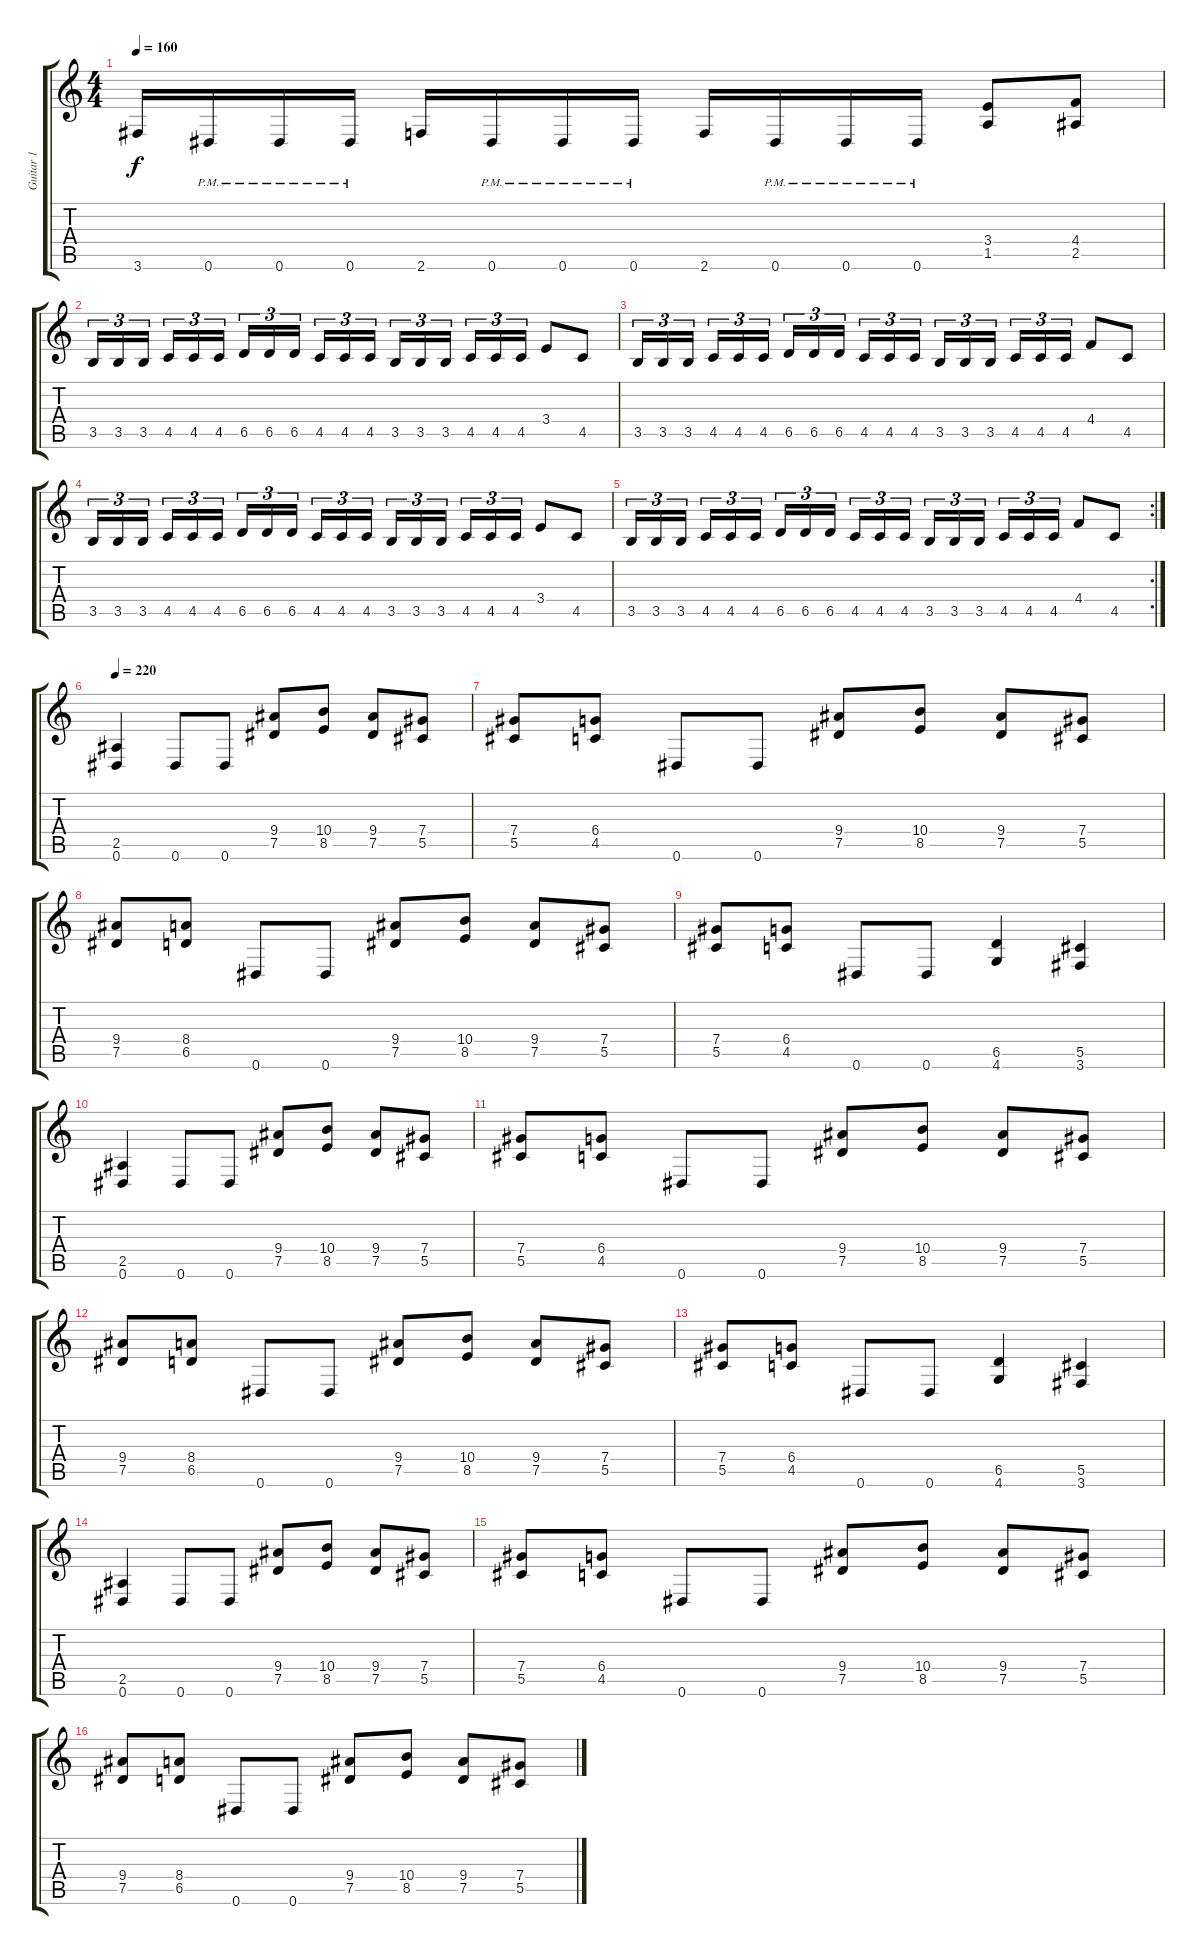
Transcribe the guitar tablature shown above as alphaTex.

\track ("Guitar 1" "Guitar 1") {instrument distortionguitar}
\staff {score tabs}
\tuning (Eb4 Bb3 Gb3 Db3 Ab2 Eb2) {hide}
\ts (4 4)
\tempo 160
\clef g2
\ks c
3.6.16{dy f} 0.6{pm}.16 0.6{pm}.16 0.6{pm}.16 2.6.16 0.6{pm}.16 0.6{pm}.16 0.6{pm}.16 2.6.16 0.6{pm}.16 0.6{pm}.16 0.6{pm}.16 (3.4 1.5).8 (4.4 2.5).8 |
3.5.16{tu (3 2)} 3.5.16{tu (3 2)} 3.5.16{tu (3 2)} 4.5.16{tu (3 2)} 4.5.16{tu (3 2)} 4.5.16{tu (3 2)} 6.5.16{tu (3 2)} 6.5.16{tu (3 2)} 6.5.16{tu (3 2)} 4.5.16{tu (3 2)} 4.5.16{tu (3 2)} 4.5.16{tu (3 2)} 3.5.16{tu (3 2)} 3.5.16{tu (3 2)} 3.5.16{tu (3 2)} 4.5.16{tu (3 2)} 4.5.16{tu (3 2)} 4.5.16{tu (3 2)} 3.4.8 4.5.8 |
3.5.16{tu (3 2)} 3.5.16{tu (3 2)} 3.5.16{tu (3 2)} 4.5.16{tu (3 2)} 4.5.16{tu (3 2)} 4.5.16{tu (3 2)} 6.5.16{tu (3 2)} 6.5.16{tu (3 2)} 6.5.16{tu (3 2)} 4.5.16{tu (3 2)} 4.5.16{tu (3 2)} 4.5.16{tu (3 2)} 3.5.16{tu (3 2)} 3.5.16{tu (3 2)} 3.5.16{tu (3 2)} 4.5.16{tu (3 2)} 4.5.16{tu (3 2)} 4.5.16{tu (3 2)} 4.4.8 4.5.8 |
3.5.16{tu (3 2)} 3.5.16{tu (3 2)} 3.5.16{tu (3 2)} 4.5.16{tu (3 2)} 4.5.16{tu (3 2)} 4.5.16{tu (3 2)} 6.5.16{tu (3 2)} 6.5.16{tu (3 2)} 6.5.16{tu (3 2)} 4.5.16{tu (3 2)} 4.5.16{tu (3 2)} 4.5.16{tu (3 2)} 3.5.16{tu (3 2)} 3.5.16{tu (3 2)} 3.5.16{tu (3 2)} 4.5.16{tu (3 2)} 4.5.16{tu (3 2)} 4.5.16{tu (3 2)} 3.4.8 4.5.8 |
\rc 2
3.5.16{tu (3 2)} 3.5.16{tu (3 2)} 3.5.16{tu (3 2)} 4.5.16{tu (3 2)} 4.5.16{tu (3 2)} 4.5.16{tu (3 2)} 6.5.16{tu (3 2)} 6.5.16{tu (3 2)} 6.5.16{tu (3 2)} 4.5.16{tu (3 2)} 4.5.16{tu (3 2)} 4.5.16{tu (3 2)} 3.5.16{tu (3 2)} 3.5.16{tu (3 2)} 3.5.16{tu (3 2)} 4.5.16{tu (3 2)} 4.5.16{tu (3 2)} 4.5.16{tu (3 2)} 4.4.8 4.5.8 |
\tempo 220
(2.5 0.6).4 0.6.8 0.6.8 (9.4 7.5).8 (10.4 8.5).8 (9.4 7.5).8 (7.4 5.5).8 |
(7.4 5.5).8 (6.4 4.5).8 0.6.8 0.6.8 (9.4 7.5).8 (10.4 8.5).8 (9.4 7.5).8 (7.4 5.5).8 |
(9.4 7.5).8 (8.4 6.5).8 0.6.8 0.6.8 (9.4 7.5).8 (10.4 8.5).8 (9.4 7.5).8 (7.4 5.5).8 |
(7.4 5.5).8 (6.4 4.5).8 0.6.8 0.6.8 (6.5 4.6).4 (5.5 3.6).4 |
(2.5 0.6).4 0.6.8 0.6.8 (9.4 7.5).8 (10.4 8.5).8 (9.4 7.5).8 (7.4 5.5).8 |
(7.4 5.5).8 (6.4 4.5).8 0.6.8 0.6.8 (9.4 7.5).8 (10.4 8.5).8 (9.4 7.5).8 (7.4 5.5).8 |
(9.4 7.5).8 (8.4 6.5).8 0.6.8 0.6.8 (9.4 7.5).8 (10.4 8.5).8 (9.4 7.5).8 (7.4 5.5).8 |
(7.4 5.5).8 (6.4 4.5).8 0.6.8 0.6.8 (6.5 4.6).4 (5.5 3.6).4 |
(2.5 0.6).4 0.6.8 0.6.8 (9.4 7.5).8 (10.4 8.5).8 (9.4 7.5).8 (7.4 5.5).8 |
(7.4 5.5).8 (6.4 4.5).8 0.6.8 0.6.8 (9.4 7.5).8 (10.4 8.5).8 (9.4 7.5).8 (7.4 5.5).8 |
(9.4 7.5).8 (8.4 6.5).8 0.6.8 0.6.8 (9.4 7.5).8 (10.4 8.5).8 (9.4 7.5).8 (7.4 5.5).8
